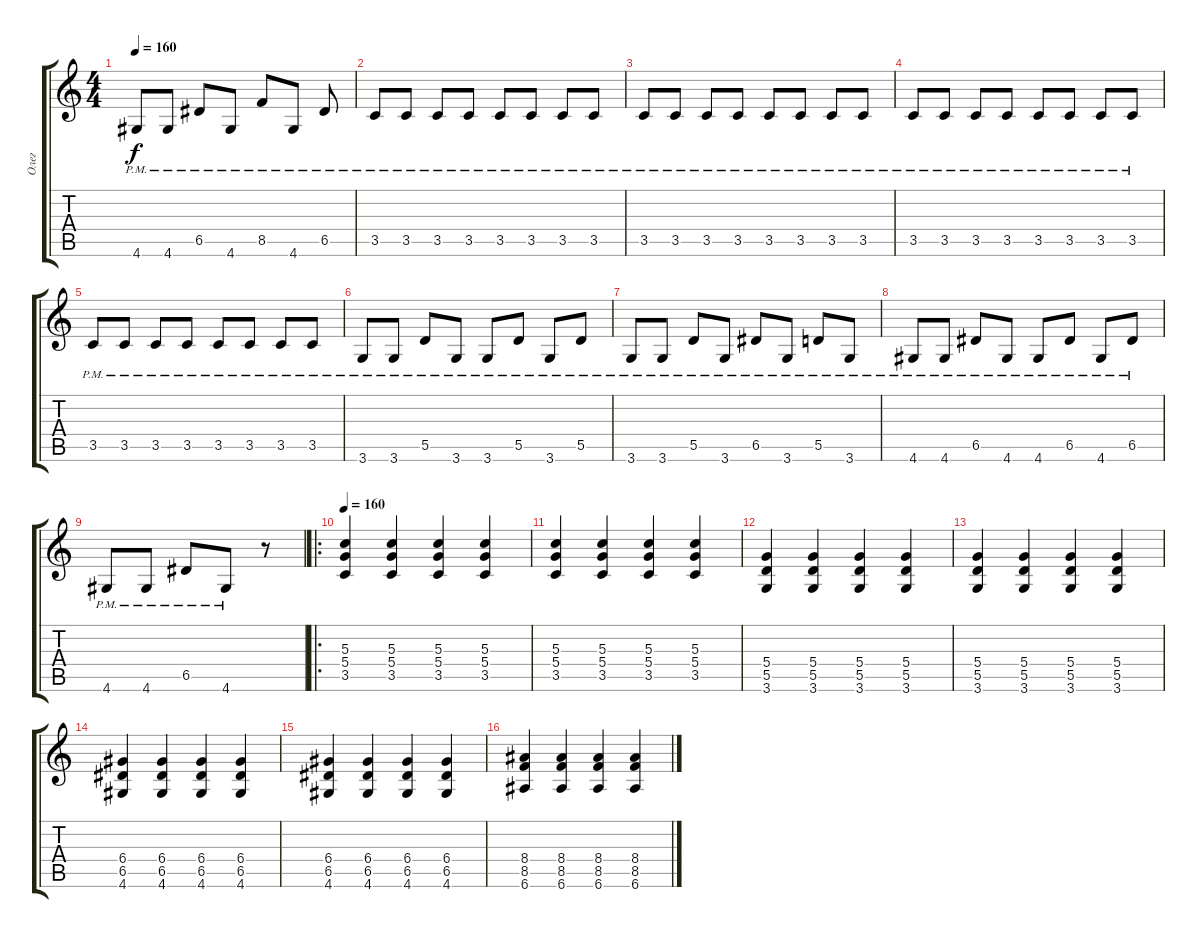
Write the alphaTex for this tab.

\track ("Олег" "Олег") {instrument distortionguitar}
\staff {score tabs}
\tuning (E4 B3 G3 D3 A2 E2) {hide}
\ts (4 4)
\tempo 160
\clef g2
\ks c
4.6{pm}.8{dy f} 4.6{pm}.8 6.5{pm}.8 4.6{pm}.8 8.5{pm}.8 4.6{pm}.8 6.5{pm}.8 |
3.5{pm}.8 3.5{pm}.8 3.5{pm}.8 3.5{pm}.8 3.5{pm}.8 3.5{pm}.8 3.5{pm}.8 3.5{pm}.8 |
3.5{pm}.8 3.5{pm}.8 3.5{pm}.8 3.5{pm}.8 3.5{pm}.8 3.5{pm}.8 3.5{pm}.8 3.5{pm}.8 |
3.5{pm}.8 3.5{pm}.8 3.5{pm}.8 3.5{pm}.8 3.5{pm}.8 3.5{pm}.8 3.5{pm}.8 3.5{pm}.8 |
3.5{pm}.8 3.5{pm}.8 3.5{pm}.8 3.5{pm}.8 3.5{pm}.8 3.5{pm}.8 3.5{pm}.8 3.5{pm}.8 |
3.6{pm}.8 3.6{pm}.8 5.5{pm}.8 3.6{pm}.8 3.6{pm}.8 5.5{pm}.8 3.6{pm}.8 5.5{pm}.8 |
3.6{pm}.8 3.6{pm}.8 5.5{pm}.8 3.6{pm}.8 6.5{pm}.8 3.6{pm}.8 5.5{pm}.8 3.6{pm}.8 |
4.6{pm}.8 4.6{pm}.8 6.5{pm}.8 4.6{pm}.8 4.6{pm}.8 6.5{pm}.8 4.6{pm}.8 6.5{pm}.8 |
4.6{pm}.8 4.6{pm}.8 6.5{pm}.8 4.6{pm}.8 r.8 |
\ro
\tempo 190
\tempo 160
(5.3 5.4 3.5).4{volume 14 instrument distortionguitar} (5.3 5.4 3.5).4 (5.3 5.4 3.5).4 (5.3 5.4 3.5).4 |
(5.3 5.4 3.5).4{instrument distortionguitar} (5.3 5.4 3.5).4 (5.3 5.4 3.5).4 (5.3 5.4 3.5).4 |
(5.4 5.5 3.6).4 (5.4 5.5 3.6).4 (5.4 5.5 3.6).4 (5.4 5.5 3.6).4 |
(5.4 5.5 3.6).4 (5.4 5.5 3.6).4 (5.4 5.5 3.6).4 (5.4 5.5 3.6).4 |
(6.4 6.5 4.6).4 (6.4 6.5 4.6).4 (6.4 6.5 4.6).4 (6.4 6.5 4.6).4 |
(6.4 6.5 4.6).4 (6.4 6.5 4.6).4 (6.4 6.5 4.6).4 (6.4 6.5 4.6).4 |
(8.4 8.5 6.6).4 (8.4 8.5 6.6).4 (8.4 8.5 6.6).4 (8.4 8.5 6.6).4
